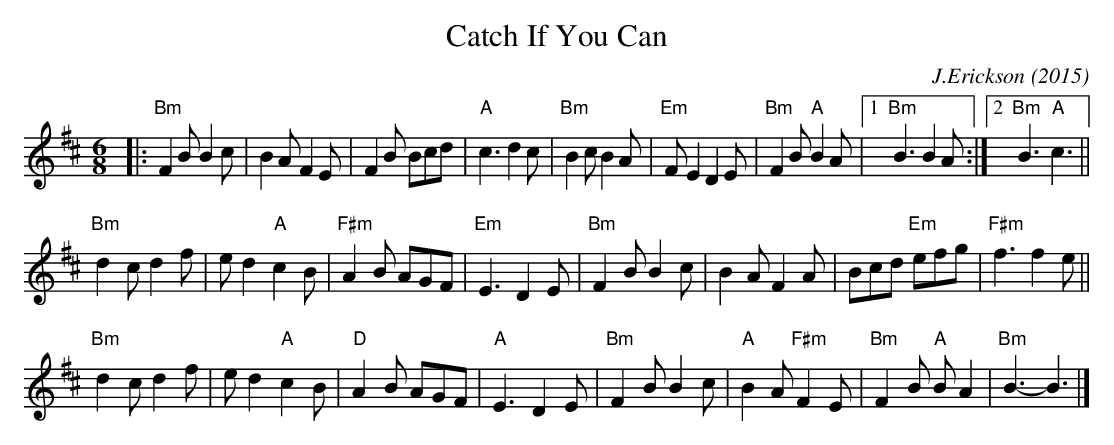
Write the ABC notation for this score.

X:1
T: Catch If You Can
C: J.Erickson
O: 2015
M: 6/8
L: 1/8
K: Bm
|:\
"Bm"F2B B2c | B2A F2E | F2B Bcd | "A"c3 d2c |\
"Bm"B2c B2A | "Em"FE2 D2E | "Bm"F2B "A"B2A |1 "Bm"B3 B2A :|2 "Bm"B3 "A"c3 ||
"Bm"d2c d2f | ed2 "A"c2B | "F#m"A2B AGF | "Em"E3 D2E |\
"Bm"F2B B2c | B2A F2A | Bcd "Em"efg | "F#m"f3 f2e ||
"Bm"d2c d2f | ed2 "A"c2B | "D"A2B AGF | "A"E3 D2E |\
"Bm"F2B B2c | "A"B2A "F#m"F2E | "Bm"F2B "A"BA2 | "Bm"B3- B3 |]
